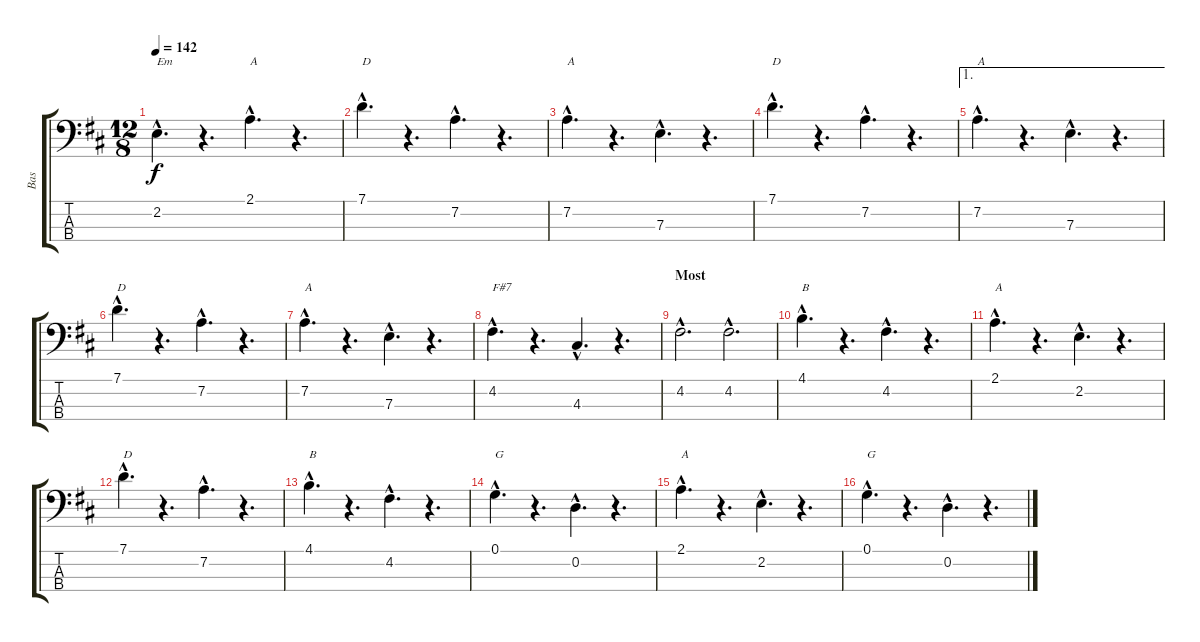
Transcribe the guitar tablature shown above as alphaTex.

\track ("Bas" "Bas") {instrument electricbassfinger}
\staff {score tabs}
\tuning (G2 D2 A1 E1) {hide}
\ts (12 8)
\tempo 142
\clef f4
\ks d
2.2{hac}.4{d txt "Em" dy f} r.4{d} 2.1{hac}.4{d txt "A"} r.4{d} |
7.1{hac}.4{d txt "D"} r.4{d} 7.2{hac}.4{d} r.4{d} |
7.2{hac}.4{d txt "A"} r.4{d} 7.3{hac}.4{d} r.4{d} |
7.1{hac}.4{d txt "D"} r.4{d} 7.2{hac}.4{d} r.4{d} |
\ae 1
7.2{hac}.4{d txt "A"} r.4{d} 7.3{hac}.4{d} r.4{d} |
7.1{hac}.4{d txt "D"} r.4{d} 7.2{hac}.4{d} r.4{d} |
7.2{hac}.4{d txt "A"} r.4{d} 7.3{hac}.4{d} r.4{d} |
4.2{hac}.4{d txt "F#7"} r.4{d} 4.3{hac}.4{d} r.4{d} |
\section ("" "Most")
4.2{hac}.2{d} 4.2{hac}.2{d} |
4.1{hac}.4{d txt "B"} r.4{d} 4.2{hac}.4{d} r.4{d} |
2.1{hac}.4{d txt "A"} r.4{d} 2.2{hac}.4{d} r.4{d} |
7.1{hac}.4{d txt "D"} r.4{d} 7.2{hac}.4{d} r.4{d} |
4.1{hac}.4{d txt "B"} r.4{d} 4.2{hac}.4{d} r.4{d} |
0.1{hac}.4{d txt "G"} r.4{d} 0.2{hac}.4{d} r.4{d} |
2.1{hac}.4{d txt "A"} r.4{d} 2.2{hac}.4{d} r.4{d} |
0.1{hac}.4{d txt "G"} r.4{d} 0.2{hac}.4{d} r.4{d}
